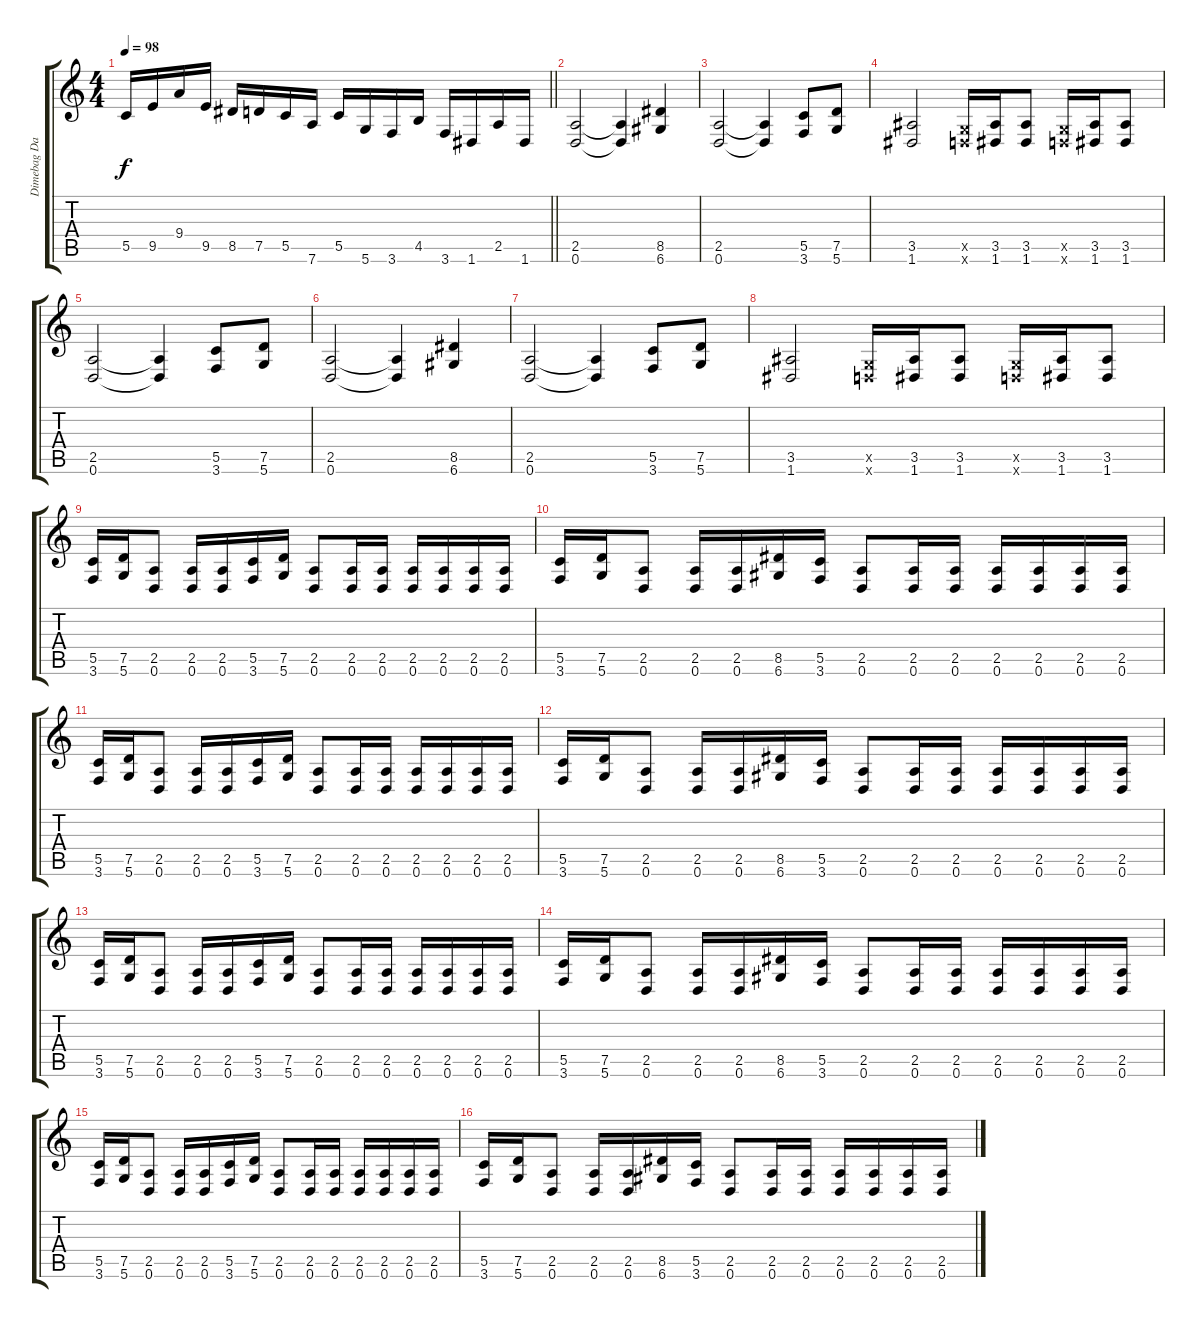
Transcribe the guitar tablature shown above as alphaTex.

\track ("Dimebag Darrell" "Dimebag Da") {instrument distortionguitar}
\staff {score tabs}
\tuning (D4 A3 F3 C3 G2 D2) {hide}
\ts (4 4)
\tempo 98
\clef g2
\barLineRight lightlight
\ks c
5.5.16{dy f} 9.5.16 9.4.16 9.5.16 8.5.16 7.5.16 5.5.16 7.6.16 5.5.16 5.6.16 3.6.16 4.5.16 3.6.16 1.6.16 2.5.16 1.6.16 |
(2.5 0.6).2 (2.5{t} 0.6{t}).4 (8.5 6.6).4 |
(2.5 0.6).2 (2.5{t} 0.6{t}).4 (5.5 3.6).8 (7.5 5.6).8 |
(3.5 1.6).2 (0.5{x} 0.6{x}).16 (3.5 1.6).16 (3.5 1.6).8 (0.5{x} 0.6{x}).16 (3.5 1.6).16 (3.5 1.6).8 |
(2.5 0.6).2 (2.5{t} 0.6{t}).4 (5.5 3.6).8 (7.5 5.6).8 |
(2.5 0.6).2 (2.5{t} 0.6{t}).4 (8.5 6.6).4 |
(2.5 0.6).2 (2.5{t} 0.6{t}).4 (5.5 3.6).8 (7.5 5.6).8 |
(3.5 1.6).2 (0.5{x} 0.6{x}).16 (3.5 1.6).16 (3.5 1.6).8 (0.5{x} 0.6{x}).16 (3.5 1.6).16 (3.5 1.6).8 |
(5.5 3.6).16 (7.5 5.6).16 (2.5 0.6).8 (2.5 0.6).16 (2.5 0.6).16 (5.5 3.6).16 (7.5 5.6).16 (2.5 0.6).8 (2.5 0.6).16 (2.5 0.6).16 (2.5 0.6).16 (2.5 0.6).16 (2.5 0.6).16 (2.5 0.6).16 |
(5.5 3.6).16 (7.5 5.6).16 (2.5 0.6).8 (2.5 0.6).16 (2.5 0.6).16 (8.5 6.6).16 (5.5 3.6).16 (2.5 0.6).8 (2.5 0.6).16 (2.5 0.6).16 (2.5 0.6).16 (2.5 0.6).16 (2.5 0.6).16 (2.5 0.6).16 |
(5.5 3.6).16 (7.5 5.6).16 (2.5 0.6).8 (2.5 0.6).16 (2.5 0.6).16 (5.5 3.6).16 (7.5 5.6).16 (2.5 0.6).8 (2.5 0.6).16 (2.5 0.6).16 (2.5 0.6).16 (2.5 0.6).16 (2.5 0.6).16 (2.5 0.6).16 |
(5.5 3.6).16 (7.5 5.6).16 (2.5 0.6).8 (2.5 0.6).16 (2.5 0.6).16 (8.5 6.6).16 (5.5 3.6).16 (2.5 0.6).8 (2.5 0.6).16 (2.5 0.6).16 (2.5 0.6).16 (2.5 0.6).16 (2.5 0.6).16 (2.5 0.6).16 |
(5.5 3.6).16 (7.5 5.6).16 (2.5 0.6).8 (2.5 0.6).16 (2.5 0.6).16 (5.5 3.6).16 (7.5 5.6).16 (2.5 0.6).8 (2.5 0.6).16 (2.5 0.6).16 (2.5 0.6).16 (2.5 0.6).16 (2.5 0.6).16 (2.5 0.6).16 |
(5.5 3.6).16 (7.5 5.6).16 (2.5 0.6).8 (2.5 0.6).16 (2.5 0.6).16 (8.5 6.6).16 (5.5 3.6).16 (2.5 0.6).8 (2.5 0.6).16 (2.5 0.6).16 (2.5 0.6).16 (2.5 0.6).16 (2.5 0.6).16 (2.5 0.6).16 |
(5.5 3.6).16 (7.5 5.6).16 (2.5 0.6).8 (2.5 0.6).16 (2.5 0.6).16 (5.5 3.6).16 (7.5 5.6).16 (2.5 0.6).8 (2.5 0.6).16 (2.5 0.6).16 (2.5 0.6).16 (2.5 0.6).16 (2.5 0.6).16 (2.5 0.6).16 |
(5.5 3.6).16 (7.5 5.6).16 (2.5 0.6).8 (2.5 0.6).16 (2.5 0.6).16 (8.5 6.6).16 (5.5 3.6).16 (2.5 0.6).8 (2.5 0.6).16 (2.5 0.6).16 (2.5 0.6).16 (2.5 0.6).16 (2.5 0.6).16 (2.5 0.6).16
